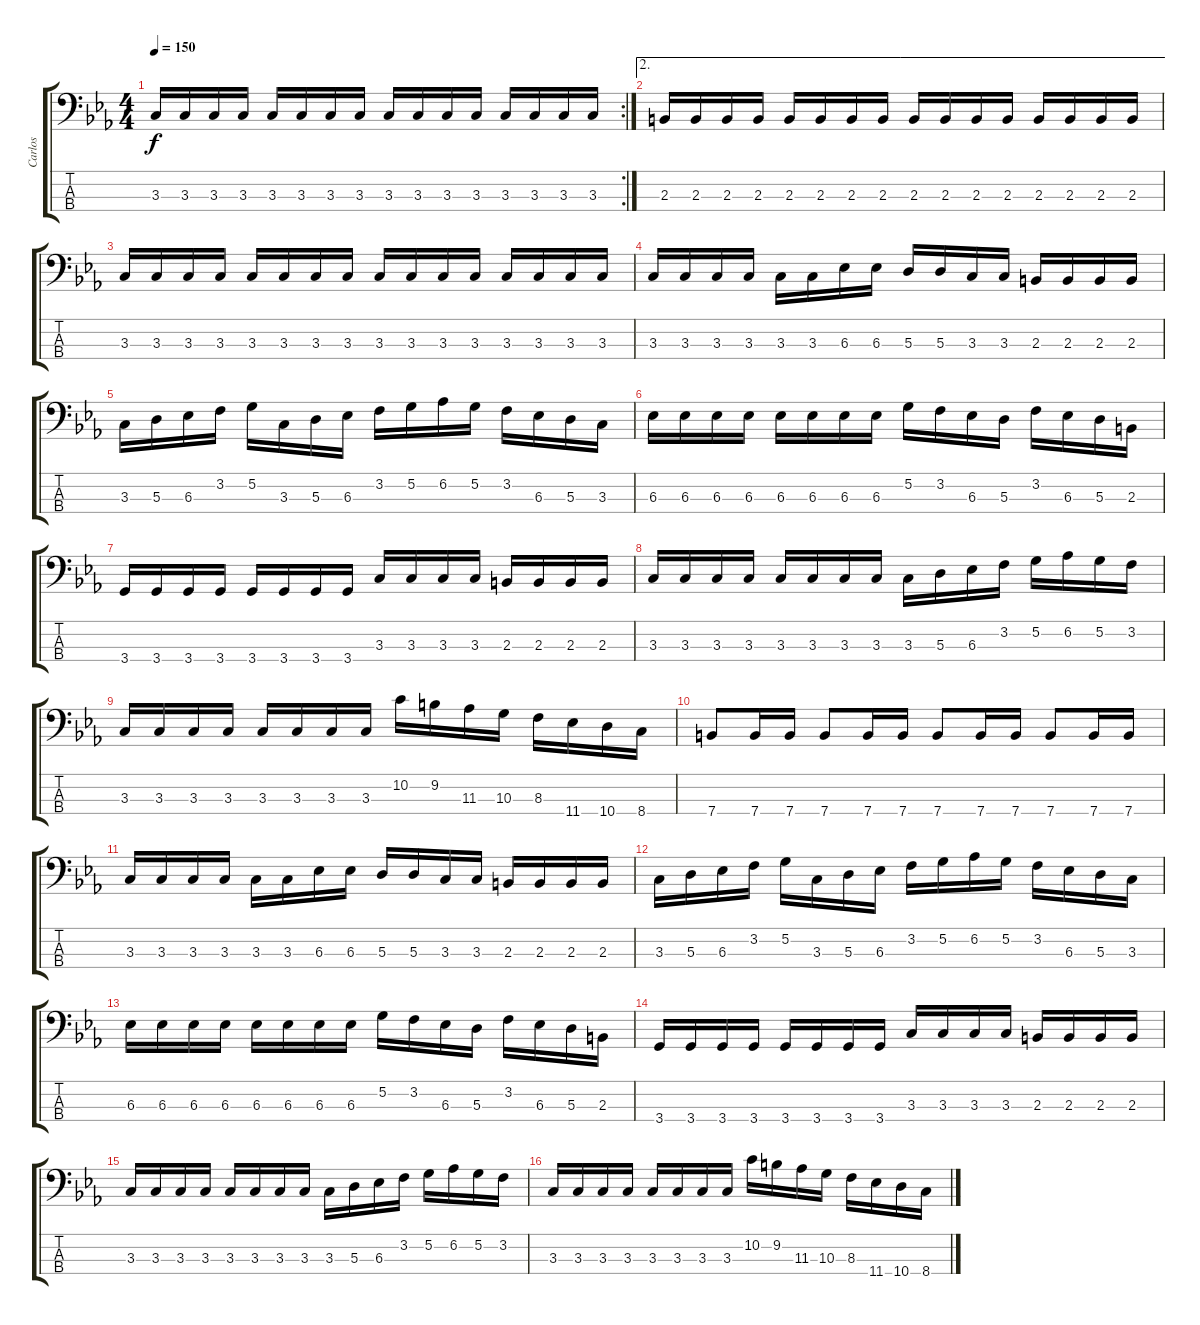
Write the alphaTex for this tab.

\track ("Carlos" "Carlos") {instrument electricbasspick}
\staff {score tabs}
\tuning (G2 D2 A1 E1) {hide}
\rc 2
\ts (4 4)
\tempo 150
\clef f4
\ks cminor
3.3.16{dy f} 3.3.16 3.3.16 3.3.16 3.3.16 3.3.16 3.3.16 3.3.16 3.3.16 3.3.16 3.3.16 3.3.16 3.3.16 3.3.16 3.3.16 3.3.16 |
\ae 2
2.3.16 2.3.16 2.3.16 2.3.16 2.3.16 2.3.16 2.3.16 2.3.16 2.3.16 2.3.16 2.3.16 2.3.16 2.3.16 2.3.16 2.3.16 2.3.16 |
3.3.16 3.3.16 3.3.16 3.3.16 3.3.16 3.3.16 3.3.16 3.3.16 3.3.16 3.3.16 3.3.16 3.3.16 3.3.16 3.3.16 3.3.16 3.3.16 |
3.3.16 3.3.16 3.3.16 3.3.16 3.3.16 3.3.16 6.3.16 6.3.16 5.3.16 5.3.16 3.3.16 3.3.16 2.3.16 2.3.16 2.3.16 2.3.16 |
3.3.16 5.3.16 6.3.16 3.2.16 5.2.16 3.3.16 5.3.16 6.3.16 3.2.16 5.2.16 6.2.16 5.2.16 3.2.16 6.3.16 5.3.16 3.3.16 |
6.3.16 6.3.16 6.3.16 6.3.16 6.3.16 6.3.16 6.3.16 6.3.16 5.2.16 3.2.16 6.3.16 5.3.16 3.2.16 6.3.16 5.3.16 2.3.16 |
3.4.16 3.4.16 3.4.16 3.4.16 3.4.16 3.4.16 3.4.16 3.4.16 3.3.16 3.3.16 3.3.16 3.3.16 2.3.16 2.3.16 2.3.16 2.3.16 |
3.3.16 3.3.16 3.3.16 3.3.16 3.3.16 3.3.16 3.3.16 3.3.16 3.3.16 5.3.16 6.3.16 3.2.16 5.2.16 6.2.16 5.2.16 3.2.16 |
3.3.16 3.3.16 3.3.16 3.3.16 3.3.16 3.3.16 3.3.16 3.3.16 10.2.16 9.2.16 11.3.16 10.3.16 8.3.16 11.4.16 10.4.16 8.4.16 |
7.4.8 7.4.16 7.4.16 7.4.8 7.4.16 7.4.16 7.4.8 7.4.16 7.4.16 7.4.8 7.4.16 7.4.16 |
3.3.16 3.3.16 3.3.16 3.3.16 3.3.16 3.3.16 6.3.16 6.3.16 5.3.16 5.3.16 3.3.16 3.3.16 2.3.16 2.3.16 2.3.16 2.3.16 |
3.3.16 5.3.16 6.3.16 3.2.16 5.2.16 3.3.16 5.3.16 6.3.16 3.2.16 5.2.16 6.2.16 5.2.16 3.2.16 6.3.16 5.3.16 3.3.16 |
6.3.16 6.3.16 6.3.16 6.3.16 6.3.16 6.3.16 6.3.16 6.3.16 5.2.16 3.2.16 6.3.16 5.3.16 3.2.16 6.3.16 5.3.16 2.3.16 |
3.4.16 3.4.16 3.4.16 3.4.16 3.4.16 3.4.16 3.4.16 3.4.16 3.3.16 3.3.16 3.3.16 3.3.16 2.3.16 2.3.16 2.3.16 2.3.16 |
3.3.16 3.3.16 3.3.16 3.3.16 3.3.16 3.3.16 3.3.16 3.3.16 3.3.16 5.3.16 6.3.16 3.2.16 5.2.16 6.2.16 5.2.16 3.2.16 |
3.3.16 3.3.16 3.3.16 3.3.16 3.3.16 3.3.16 3.3.16 3.3.16 10.2.16 9.2.16 11.3.16 10.3.16 8.3.16 11.4.16 10.4.16 8.4.16
